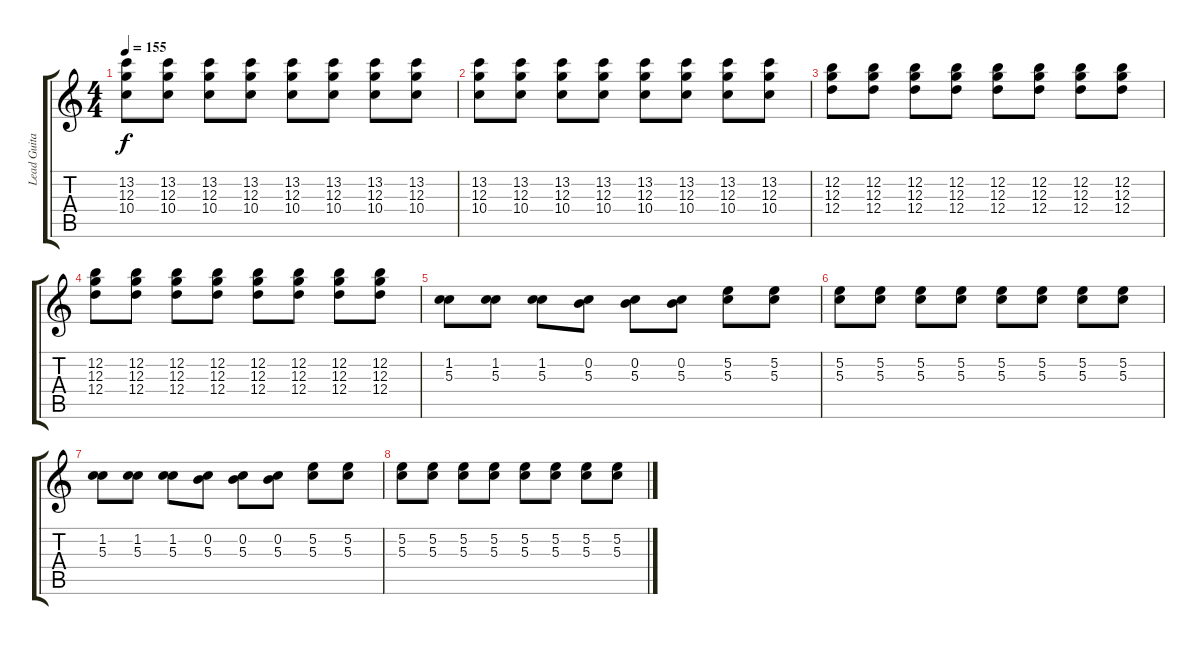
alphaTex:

\track ("Lead Guitar" "Lead Guita") {instrument distortionguitar}
\staff {score tabs}
\tuning (E4 B3 G3 D3 A2 E2) {hide}
\ts (4 4)
\tempo 155
\clef g2
\ks c
(13.2 12.3 10.4).8{dy f} (13.2 12.3 10.4).8 (13.2 12.3 10.4).8 (13.2 12.3 10.4).8 (13.2 12.3 10.4).8 (13.2 12.3 10.4).8 (13.2 12.3 10.4).8 (13.2 12.3 10.4).8 |
(13.2 12.3 10.4).8 (13.2 12.3 10.4).8 (13.2 12.3 10.4).8 (13.2 12.3 10.4).8 (13.2 12.3 10.4).8 (13.2 12.3 10.4).8 (13.2 12.3 10.4).8 (13.2 12.3 10.4).8 |
(12.2 12.3 12.4).8 (12.2 12.3 12.4).8 (12.2 12.3 12.4).8 (12.2 12.3 12.4).8 (12.2 12.3 12.4).8 (12.2 12.3 12.4).8 (12.2 12.3 12.4).8 (12.2 12.3 12.4).8 |
(12.2 12.3 12.4).8 (12.2 12.3 12.4).8 (12.2 12.3 12.4).8 (12.2 12.3 12.4).8 (12.2 12.3 12.4).8 (12.2 12.3 12.4).8 (12.2 12.3 12.4).8 (12.2 12.3 12.4).8 |
(1.2 5.3).8 (1.2 5.3).8 (1.2 5.3).8 (0.2 5.3).8 (0.2 5.3).8 (0.2 5.3).8 (5.2 5.3).8 (5.2 5.3).8 |
(5.2 5.3).8 (5.2 5.3).8 (5.2 5.3).8 (5.2 5.3).8 (5.2 5.3).8 (5.2 5.3).8 (5.2 5.3).8 (5.2 5.3).8 |
(1.2 5.3).8 (1.2 5.3).8 (1.2 5.3).8 (0.2 5.3).8 (0.2 5.3).8 (0.2 5.3).8 (5.2 5.3).8 (5.2 5.3).8 |
(5.2 5.3).8 (5.2 5.3).8 (5.2 5.3).8 (5.2 5.3).8 (5.2 5.3).8 (5.2 5.3).8 (5.2 5.3).8 (5.2 5.3).8
